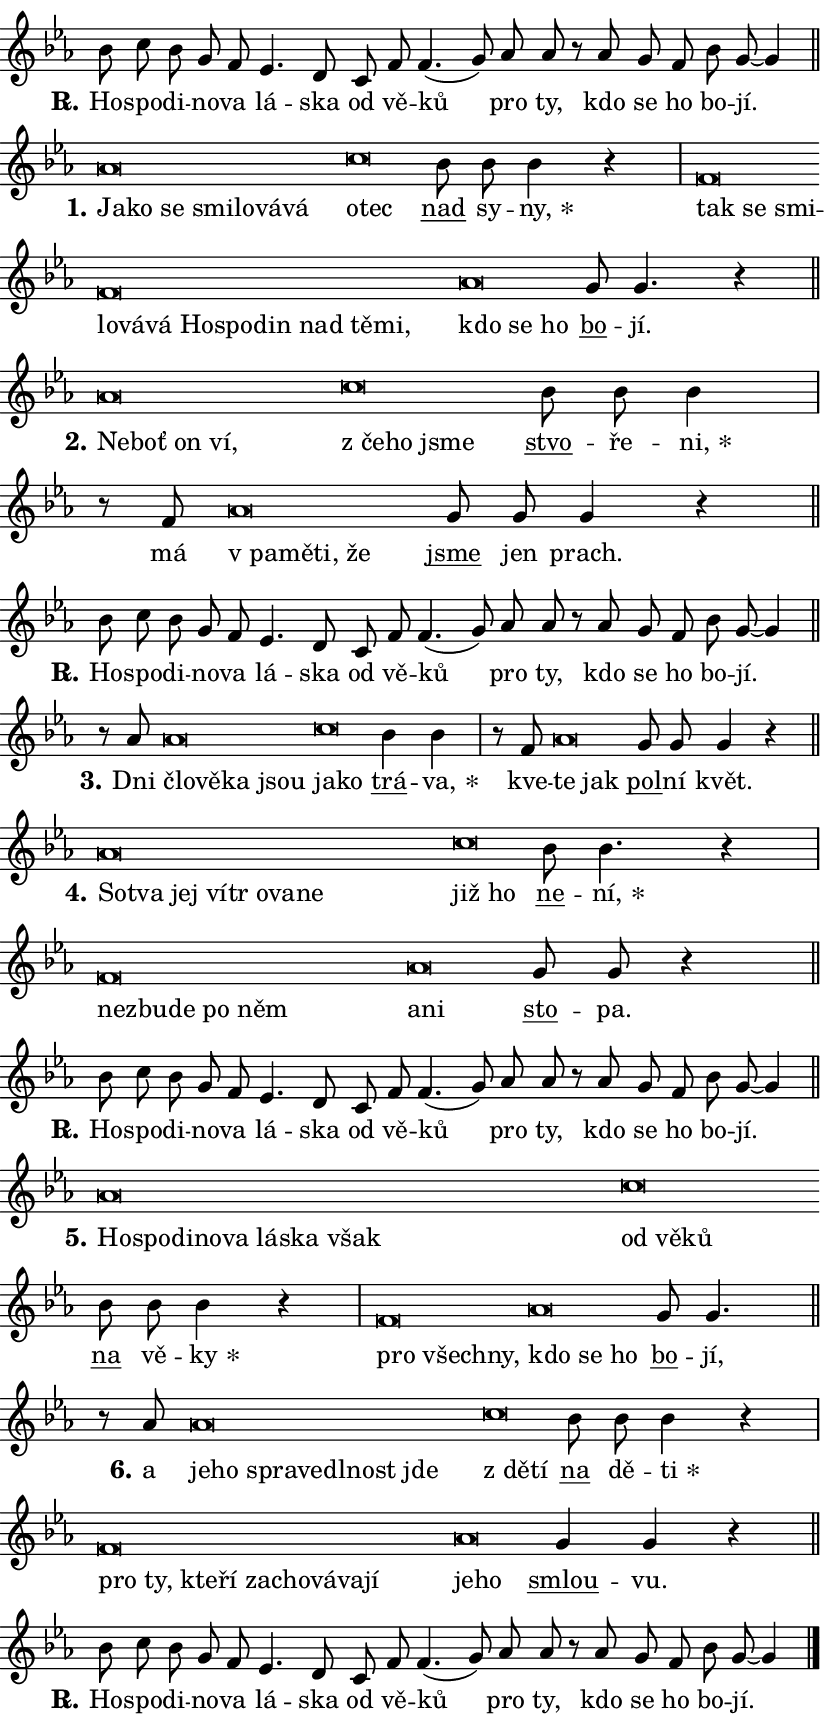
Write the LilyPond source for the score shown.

\version "2.24.0"
\header { tagline = "" }
\paper {
  indent = 0\cm
  top-margin = 0\cm
  right-margin = 0.13\cm % to fit lyric hyphens
  bottom-margin = 0\cm
  left-margin = 0\cm
  paper-width = 14\cm
  page-breaking = #ly:one-page-breaking
  system-system-spacing.basic-distance = #11
  score-system-spacing.basic-distance = #11
  ragged-last = ##f
}


%% Author: Thomas Morley
%% https://lists.gnu.org/archive/html/lilypond-user/2020-05/msg00002.html
#(define (line-position grob)
"Returns position of @var[grob} in current system:
   @code{'start}, if at first time-step
   @code{'end}, if at last time-step
   @code{'middle} otherwise
"
  (let* ((col (ly:item-get-column grob))
         (ln (ly:grob-object col 'left-neighbor))
         (rn (ly:grob-object col 'right-neighbor))
         (col-to-check-left (if (ly:grob? ln) ln col))
         (col-to-check-right (if (ly:grob? rn) rn col))
         (break-dir-left
           (and
             (ly:grob-property col-to-check-left 'non-musical #f)
             (ly:item-break-dir col-to-check-left)))
         (break-dir-right
           (and
             (ly:grob-property col-to-check-right 'non-musical #f)
             (ly:item-break-dir col-to-check-right))))
        (cond ((eqv? 1 break-dir-left) 'start)
              ((eqv? -1 break-dir-right) 'end)
              (else 'middle))))

#(define (tranparent-at-line-position vctor)
  (lambda (grob)
  "Relying on @code{line-position} select the relevant enry from @var{vctor}.
Used to determine transparency,"
    (case (line-position grob)
      ((end) (not (vector-ref vctor 0)))
      ((middle) (not (vector-ref vctor 1)))
      ((start) (not (vector-ref vctor 2))))))

noteHeadBreakVisibility =
#(define-music-function (break-visibility)(vector?)
"Makes @code{NoteHead}s transparent relying on @var{break-visibility}"
#{
  \override NoteHead.transparent =
    #(tranparent-at-line-position break-visibility)
#})

#(define delete-ledgers-for-transparent-note-heads
  (lambda (grob)
    "Reads whether a @code{NoteHead} is transparent.
If so this @code{NoteHead} is removed from @code{'note-heads} from
@var{grob}, which is supposed to be @code{LedgerLineSpanner}.
As a result ledgers are not printed for this @code{NoteHead}"
    (let* ((nhds-array (ly:grob-object grob 'note-heads))
           (nhds-list
             (if (ly:grob-array? nhds-array)
                 (ly:grob-array->list nhds-array)
                 '()))
           ;; Relies on the transparent-property being done before
           ;; Staff.LedgerLineSpanner.after-line-breaking is executed.
           ;; This is fragile ...
           (to-keep
             (remove
               (lambda (nhd)
                 (ly:grob-property nhd 'transparent #f))
               nhds-list)))
      ;; TODO find a better method to iterate over grob-arrays, similiar
      ;; to filter/remove etc for lists
      ;; For now rebuilt from scratch
      (set! (ly:grob-object grob 'note-heads)  '())
      (for-each
        (lambda (nhd)
          (ly:pointer-group-interface::add-grob grob 'note-heads nhd))
        to-keep))))

squashNotes = {
  \override NoteHead.X-extent = #'(-0.2 . 0.2)
  \override NoteHead.Y-extent = #'(-0.75 . 0)
  \override NoteHead.stencil =
    #(lambda (grob)
       (let ((pos (ly:grob-property grob 'staff-position)))
         (begin
           (if (< pos -7) (display "ERROR: Lower brevis then expected\n") (display ""))
           (if (<= pos -6) ly:text-interface::print ly:note-head::print))))
}
unSquashNotes = {
  \revert NoteHead.X-extent
  \revert NoteHead.Y-extent
  \revert NoteHead.stencil
}

hideNotes = \noteHeadBreakVisibility #begin-of-line-visible
unHideNotes = \noteHeadBreakVisibility #all-visible

% work-around for resetting accidentals
% https://lilypond.org/doc/v2.23/Documentation/notation/displaying-rhythms#unmetered-music
cadenzaMeasure = {
  \cadenzaOff
  \partial 1024 s1024
  \cadenzaOn
}

#(define-markup-command (accent layout props text) (markup?)
  "Underline accented syllable"
  (interpret-markup layout props
    #{\markup \override #'(offset . 4.3) \underline { #text }#}))

responsum = \markup \concat {
  "R" \hspace #-1.05 \path #0.1 #'((moveto 0 0.07) (lineto 0.9 0.8)) \hspace #0.05 "."
}

spaceSize = #0.6828661417322834 % exact space size for TeX Gyre Schola

\layout {
  \context {
    \Staff
    \remove "Time_signature_engraver"
    \override LedgerLineSpanner.after-line-breaking = #delete-ledgers-for-transparent-note-heads
  }
  \context {
    \Lyrics {
      \override LyricSpace.minimum-distance = \spaceSize
      \override LyricText.font-name = #"TeX Gyre Schola"
      \override LyricText.font-size = 1
      \override StanzaNumber.font-name = #"TeX Gyre Schola Bold"
      \override StanzaNumber.font-size = 1
    }
  }
  \context {
    \Score 
    \override NoteHead.text =
      #(lambda (grob) 
        (let ((pos (ly:grob-property grob 'staff-position)))
          #{\markup {
            \combine
              \halign #-0.55 \raise #(if (= pos -6) 0 0.5) \override #'(thickness . 2) \draw-line #'(3.2 . 0)
              \musicglyph "noteheads.sM1"
          }#}))
  }
}

% magnetic-lyrics.ily
%
%   written by
%     Jean Abou Samra <jean@abou-samra.fr>
%     Werner Lemberg <wl@gnu.org>
%
%   adapted by
%     Jiri Hon <jiri.hon@gmail.com>
%
% Version 2022-Apr-15

% https://www.mail-archive.com/lilypond-user@gnu.org/msg149350.html

#(define (Left_hyphen_pointer_engraver context)
   "Collect syllable-hyphen-syllable occurrences in lyrics and store
them in properties.  This engraver only looks to the left.  For
example, if the lyrics input is @code{foo -- bar}, it does the
following.

@itemize @bullet
@item
Set the @code{text} property of the @code{LyricHyphen} grob between
@q{foo} and @q{bar} to @code{foo}.

@item
Set the @code{left-hyphen} property of the @code{LyricText} grob with
text @q{foo} to the @code{LyricHyphen} grob between @q{foo} and
@q{bar}.
@end itemize

Use this auxiliary engraver in combination with the
@code{lyric-@/text::@/apply-@/magnetic-@/offset!} hook."
   (let ((hyphen #f)
         (text #f))
     (make-engraver
      (acknowledgers
       ((lyric-syllable-interface engraver grob source-engraver)
        (set! text grob)))
      (end-acknowledgers
       ((lyric-hyphen-interface engraver grob source-engraver)
        ;(when (not (grob::has-interface grob 'lyric-space-interface))
          (set! hyphen grob)));)
      ((stop-translation-timestep engraver)
       (when (and text hyphen)
         (ly:grob-set-object! text 'left-hyphen hyphen))
       (set! text #f)
       (set! hyphen #f)))))

#(define (lyric-text::apply-magnetic-offset! grob)
   "If the space between two syllables is less than the value in
property @code{LyricText@/.details@/.squash-threshold}, move the right
syllable to the left so that it gets concatenated with the left
syllable.

Use this function as a hook for
@code{LyricText@/.after-@/line-@/breaking} if the
@code{Left_@/hyphen_@/pointer_@/engraver} is active."
   (let ((hyphen (ly:grob-object grob 'left-hyphen #f)))
     (when hyphen
       (let ((left-text (ly:spanner-bound hyphen LEFT)))
         (when (grob::has-interface left-text 'lyric-syllable-interface)
           (let* ((common (ly:grob-common-refpoint grob left-text X))
                  (this-x-ext (ly:grob-extent grob common X))
                  (left-x-ext
                   (begin
                     ;; Trigger magnetism for left-text.
                     (ly:grob-property left-text 'after-line-breaking)
                     (ly:grob-extent left-text common X)))
                  ;; `delta` is the gap width between two syllables.
                  (delta (- (interval-start this-x-ext)
                            (interval-end left-x-ext)))
                  (details (ly:grob-property grob 'details))
                  (threshold (assoc-get 'squash-threshold details 0.2)))
             (when (< delta threshold)
               (let* (;; We have to manipulate the input text so that
                      ;; ligatures crossing syllable boundaries are not
                      ;; disabled.  For languages based on the Latin
                      ;; script this is essentially a beautification.
                      ;; However, for non-Western scripts it can be a
                      ;; necessity.
                      (lt (ly:grob-property left-text 'text))
                      (rt (ly:grob-property grob 'text))
                      (is-space (grob::has-interface hyphen 'lyric-space-interface))
                      (space (if is-space " " ""))
                      (extra-delta (if is-space spaceSize 0))
                      ;; Append new syllable.
                      (ltrt-space (if (and (string? lt) (string? rt))
                                (string-append lt space rt)
                                (make-concat-markup (list lt space rt))))
                      ;; Right-align `ltrt` to the right side.
                      (ltrt-space-markup (grob-interpret-markup
                               grob
                               (make-translate-markup
                                (cons (interval-length this-x-ext) 0)
                                (make-right-align-markup ltrt-space)))))
                 (begin
                   ;; Don't print `left-text`.
                   (ly:grob-set-property! left-text 'stencil #f)
                   ;; Set text and stencil (which holds all collected
                   ;; syllables so far) and shift it to the left.
                   (ly:grob-set-property! grob 'text ltrt-space)
                   (ly:grob-set-property! grob 'stencil ltrt-space-markup)
                   (ly:grob-translate-axis! grob (- (- delta extra-delta)) X))))))))))


#(define (lyric-hyphen::displace-bounds-first grob)
   ;; Make very sure this callback isn't triggered too early.
   (let ((left (ly:spanner-bound grob LEFT))
         (right (ly:spanner-bound grob RIGHT)))
     (ly:grob-property left 'after-line-breaking)
     (ly:grob-property right 'after-line-breaking)
     (ly:lyric-hyphen::print grob)))

squashThreshold = #0.4

\layout {
  \context {
    \Lyrics
    \consists #Left_hyphen_pointer_engraver
    \override LyricText.after-line-breaking =
      #lyric-text::apply-magnetic-offset!
    \override LyricHyphen.stencil = #lyric-hyphen::displace-bounds-first
    \override LyricText.details.squash-threshold = \squashThreshold
    \override LyricHyphen.minimum-distance = 0
    \override LyricHyphen.minimum-length = \squashThreshold
  }
}

squashText = \override LyricText.details.squash-threshold = 9999
unSquashText = \override LyricText.details.squash-threshold = \squashThreshold

leftText = \override LyricText.self-alignment-X = #LEFT
unLeftText = \revert LyricText.self-alignment-X

starOffset = #(lambda (grob) 
                (let ((x_offset (ly:self-alignment-interface::aligned-on-x-parent grob)))
                  (if (= x_offset 0) 0 (+ x_offset 1.2))))

star = #(define-music-function (syllable)(string?)
"Append star separator at the end of a syllable"
#{
  \once \override LyricText.X-offset = #starOffset
  \lyricmode { \markup {
    #syllable
    \override #'((font-name . "TeX Gyre Schola Bold")) \hspace #0.2 \lower #0.65 \larger "*"
  } }
#})

starAccent = #(define-music-function (syllable)(string?)
"Append star separator at the end of a syllable and make accent"
#{
  \once \override LyricText.X-offset = #starOffset
  \lyricmode { \markup {
    \accent #syllable
    \override #'((font-name . "TeX Gyre Schola Bold")) \hspace #0.2 \lower #0.65 \larger "*"
  } }
#})

breath = #(define-music-function (syllable)(string?)
"Append breathing indicator at the end of a syllable"
#{
  \lyricmode { \markup { #syllable "+" } }
#})

optionalBreath = #(define-music-function (syllable)(string?)
"Append optional breathing indicator at the end of a syllable"
#{
  \lyricmode { \markup { #syllable "(+)" } }
#})


\score {
    <<
        \new Voice = "melody" { \cadenzaOn \key es \major \relative { bes'8 c bes g f es4. d8 \bar "" c f f4.( g8)] \bar "" as as \bar "" r as g f bes g~ g4 \cadenzaMeasure \bar "||" \break } }
        \new Lyrics \lyricsto "melody" { \lyricmode { \set stanza = \responsum
Ho -- spo -- di -- no -- va lá -- ska od vě -- ků pro ty, kdo se ho bo -- jí. } }
    >>
    \layout {}
}

\score {
    <<
        \new Voice = "melody" { \cadenzaOn \key es \major \relative { \squashNotes as'\breve*1/16 \hideNotes \breve*1/16 \bar "" \breve*1/16 \bar "" \breve*1/16 \bar "" \breve*1/16 \bar "" \breve*1/16 \breve*1/16 \bar "" \unHideNotes \unSquashNotes \squashNotes c\breve*1/16 \hideNotes \breve*1/16 \bar "" \unHideNotes \unSquashNotes \bar "" bes8 bes bes4 r \cadenzaMeasure \bar "|" \squashNotes f\breve*1/16 \hideNotes \breve*1/16 \bar "" \breve*1/16 \bar "" \breve*1/16 \bar "" \breve*1/16 \bar "" \breve*1/16 \bar "" \breve*1/16 \bar "" \breve*1/16 \bar "" \breve*1/16 \bar "" \breve*1/16 \bar "" \breve*1/16 \breve*1/16 \bar "" \unHideNotes \unSquashNotes \squashNotes as\breve*1/16 \hideNotes \breve*1/16 \breve*1/16 \bar "" \unHideNotes \unSquashNotes \bar "" g8 g4. r4 \cadenzaMeasure \bar "||" \break } }
        \new Lyrics \lyricsto "melody" { \lyricmode { \set stanza = "1."
\leftText Ja -- \squashText ko se smi -- lo -- vá -- vá \unSquashText o -- \squashText tec \unLeftText \unSquashText \markup \accent nad sy -- \star ny, \leftText tak \squashText se smi -- lo -- vá -- vá Ho -- spo -- din nad tě -- mi, \unSquashText kdo \squashText se ho \unLeftText \unSquashText \markup \accent bo -- jí. } }
    >>
    \layout {}
}

\score {
    <<
        \new Voice = "melody" { \cadenzaOn \key es \major \relative { \squashNotes as'\breve*1/16 \hideNotes \breve*1/16 \bar "" \breve*1/16 \breve*1/16 \bar "" \unHideNotes \unSquashNotes \squashNotes c\breve*1/16 \hideNotes \breve*1/16 \breve*1/16 \bar "" \unHideNotes \unSquashNotes \bar "" bes8 bes bes4 \cadenzaMeasure \bar "|" r8 f8 \squashNotes as\breve*1/16 \hideNotes \breve*1/16 \bar "" \breve*1/16 \breve*1/16 \bar "" \unHideNotes \unSquashNotes \bar "" g8 g g4 r4 \cadenzaMeasure \bar "||" \break } }
        \new Lyrics \lyricsto "melody" { \lyricmode { \set stanza = "2."
\leftText Ne -- \squashText boť on ví, \unSquashText "z če" -- \squashText ho jsme \unLeftText \unSquashText \markup \accent stvo -- ře -- \star ni, má \leftText "v pa" -- \squashText mě -- ti, že \unLeftText \unSquashText \markup \accent jsme jen prach. } }
    >>
    \layout {}
}

\score {
    <<
        \new Voice = "melody" { \cadenzaOn \key es \major \relative { bes'8 c bes g f es4. d8 \bar "" c f f4.( g8)] \bar "" as as \bar "" r as g f bes g~ g4 \cadenzaMeasure \bar "||" \break } }
        \new Lyrics \lyricsto "melody" { \lyricmode { \set stanza = \responsum
Ho -- spo -- di -- no -- va lá -- ska od vě -- ků pro ty, kdo se ho bo -- jí. } }
    >>
    \layout {}
}

\score {
    <<
        \new Voice = "melody" { \cadenzaOn \key es \major \relative { r8 as'8 \squashNotes as\breve*1/16 \hideNotes \breve*1/16 \bar "" \breve*1/16 \breve*1/16 \bar "" \unHideNotes \unSquashNotes \squashNotes c\breve*1/16 \hideNotes \breve*1/16 \bar "" \unHideNotes \unSquashNotes \bar "" bes4 bes \cadenzaMeasure \bar "|" r8 f \squashNotes as\breve*1/16 \hideNotes \breve*1/16 \bar "" \unHideNotes \unSquashNotes \bar "" g8 g g4 r \cadenzaMeasure \bar "||" \break } }
        \new Lyrics \lyricsto "melody" { \lyricmode { \set stanza = "3."
Dni \leftText člo -- \squashText vě -- ka jsou \unSquashText ja -- \squashText ko \unLeftText \unSquashText \markup \accent trá -- \star va, kve -- \leftText te \squashText jak \unLeftText \unSquashText \markup \accent pol -- ní květ. } }
    >>
    \layout {}
}

\score {
    <<
        \new Voice = "melody" { \cadenzaOn \key es \major \relative { \squashNotes as'\breve*1/16 \hideNotes \breve*1/16 \bar "" \breve*1/16 \bar "" \breve*1/16 \bar "" \breve*1/16 \bar "" \breve*1/16 \bar "" \breve*1/16 \breve*1/16 \bar "" \unHideNotes \unSquashNotes \squashNotes c\breve*1/16 \hideNotes \breve*1/16 \bar "" \unHideNotes \unSquashNotes \bar "" bes8 bes4. r4 \cadenzaMeasure \bar "|" \squashNotes f\breve*1/16 \hideNotes \breve*1/16 \bar "" \breve*1/16 \bar "" \breve*1/16 \breve*1/16 \bar "" \unHideNotes \unSquashNotes \squashNotes as\breve*1/16 \hideNotes \breve*1/16 \bar "" \unHideNotes \unSquashNotes \bar "" g8 g r4 \cadenzaMeasure \bar "||" \break } }
        \new Lyrics \lyricsto "melody" { \lyricmode { \set stanza = "4."
\leftText So -- \squashText tva jej ví -- tr o -- va -- ne \unSquashText již \squashText ho \unLeftText \unSquashText \markup \accent ne -- \star ní, \leftText ne -- \squashText zbu -- de po něm \unSquashText a -- \squashText ni \unLeftText \unSquashText \markup \accent sto -- pa. } }
    >>
    \layout {}
}

\score {
    <<
        \new Voice = "melody" { \cadenzaOn \key es \major \relative { bes'8 c bes g f es4. d8 \bar "" c f f4.( g8)] \bar "" as as \bar "" r as g f bes g~ g4 \cadenzaMeasure \bar "||" \break } }
        \new Lyrics \lyricsto "melody" { \lyricmode { \set stanza = \responsum
Ho -- spo -- di -- no -- va lá -- ska od vě -- ků pro ty, kdo se ho bo -- jí. } }
    >>
    \layout {}
}

\score {
    <<
        \new Voice = "melody" { \cadenzaOn \key es \major \relative { \squashNotes as'\breve*1/16 \hideNotes \breve*1/16 \bar "" \breve*1/16 \bar "" \breve*1/16 \bar "" \breve*1/16 \bar "" \breve*1/16 \bar "" \breve*1/16 \breve*1/16 \bar "" \unHideNotes \unSquashNotes \squashNotes c\breve*1/16 \hideNotes \breve*1/16 \breve*1/16 \bar "" \unHideNotes \unSquashNotes \bar "" bes8 bes bes4 r \cadenzaMeasure \bar "|" \squashNotes f\breve*1/16 \hideNotes \breve*1/16 \breve*1/16 \bar "" \unHideNotes \unSquashNotes \squashNotes as\breve*1/16 \hideNotes \breve*1/16 \breve*1/16 \bar "" \unHideNotes \unSquashNotes \bar "" g8 g4. \cadenzaMeasure \bar "||" \break } }
        \new Lyrics \lyricsto "melody" { \lyricmode { \set stanza = "5."
\leftText Ho -- \squashText spo -- di -- no -- va lá -- ska však \unSquashText od \squashText vě -- ků \unLeftText \unSquashText \markup \accent na vě -- \star ky \leftText pro \squashText všech -- ny, \unSquashText kdo \squashText se ho \unLeftText \unSquashText \markup \accent bo -- jí, } }
    >>
    \layout {}
}

\score {
    <<
        \new Voice = "melody" { \cadenzaOn \key es \major \relative { r8 as'8 \squashNotes as\breve*1/16 \hideNotes \breve*1/16 \bar "" \breve*1/16 \bar "" \breve*1/16 \bar "" \breve*1/16 \bar "" \breve*1/16 \breve*1/16 \bar "" \unHideNotes \unSquashNotes \squashNotes c\breve*1/16 \hideNotes \breve*1/16 \bar "" \unHideNotes \unSquashNotes \bar "" bes8 bes bes4 r \cadenzaMeasure \bar "|" \squashNotes f\breve*1/16 \hideNotes \breve*1/16 \bar "" \breve*1/16 \bar "" \breve*1/16 \bar "" \breve*1/16 \bar "" \breve*1/16 \bar "" \breve*1/16 \bar "" \breve*1/16 \breve*1/16 \bar "" \unHideNotes \unSquashNotes \squashNotes as\breve*1/16 \hideNotes \breve*1/16 \bar "" \unHideNotes \unSquashNotes \bar "" g4 g r \cadenzaMeasure \bar "||" \break } }
        \new Lyrics \lyricsto "melody" { \lyricmode { \set stanza = "6."
a \leftText je -- \squashText ho spra -- ve -- dl -- nost jde \unSquashText "z dě" -- \squashText tí \unLeftText \unSquashText \markup \accent na dě -- \star ti \leftText pro \squashText ty, kte -- ří za -- cho -- vá -- va -- jí \unSquashText je -- \squashText ho \unLeftText \unSquashText \markup \accent smlou -- vu. } }
    >>
    \layout {}
}

\score {
    <<
        \new Voice = "melody" { \cadenzaOn \key es \major \relative { bes'8 c bes g f es4. d8 \bar "" c f f4.( g8)] \bar "" as as \bar "" r as g f bes g~ g4 \cadenzaMeasure \bar "||" \break } \bar "|." }
        \new Lyrics \lyricsto "melody" { \lyricmode { \set stanza = \responsum
Ho -- spo -- di -- no -- va lá -- ska od vě -- ků pro ty, kdo se ho bo -- jí. } }
    >>
    \layout {}
}
